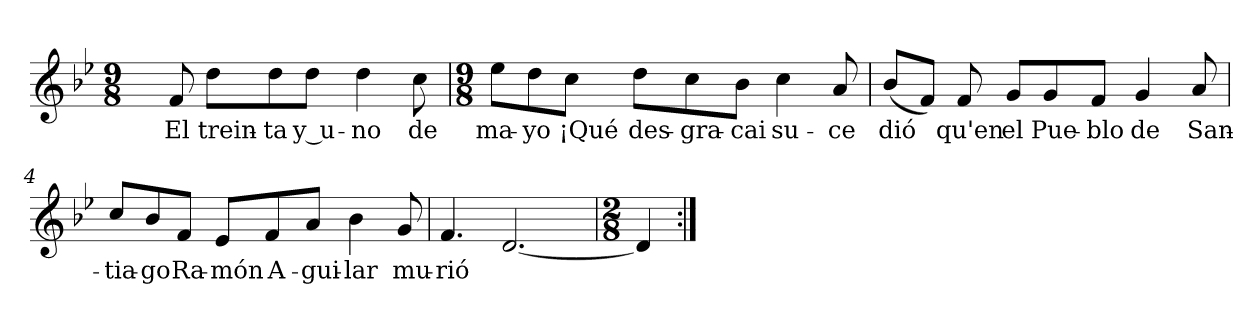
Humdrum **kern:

**kern	**text
*part1	*part1
*staff1	*staff1
*clefG2	*
*k[b-e-]	*
*g:	*
*M9/8	*
=1	=1
8ryy	.
8fi/	El
8ddi\L	trein-
8ddi\	-ta
8ddi\J	y u-
4ddi\	-no
8cci\	de
=2	=2
*M9/8	*
8ee-i\L	ma-
8ddi\	-yo
8cci\J	¡Qué
8ddi\L	des-
8cci\	-gra-
8b-i\J	-cai
4cci\	su-
8ai/	-ce
!!LO:LB:g=z
=3	=3
(8b-i/L	dió
8fi/J)	.
8fi/	qu'en
8gi/L	el
8gi/	Pue-
8fi/J	-blo
4gi/	de
8ai/	San-
!!LO:LB:g=z
=4	=4
8cci/L	-tia-
8b-i/	-go
8fi/J	Ra-
8e-i/L	-món
8fi/	A-
8ai/J	-gui-
4b-i\	-lar
8gi/	mu-
=5	=5
(4.fi/	-rió
[2.di/	.
=6	=6
*M2/8	*
4di/]	.
=:|!	=:|!
*-	*-
